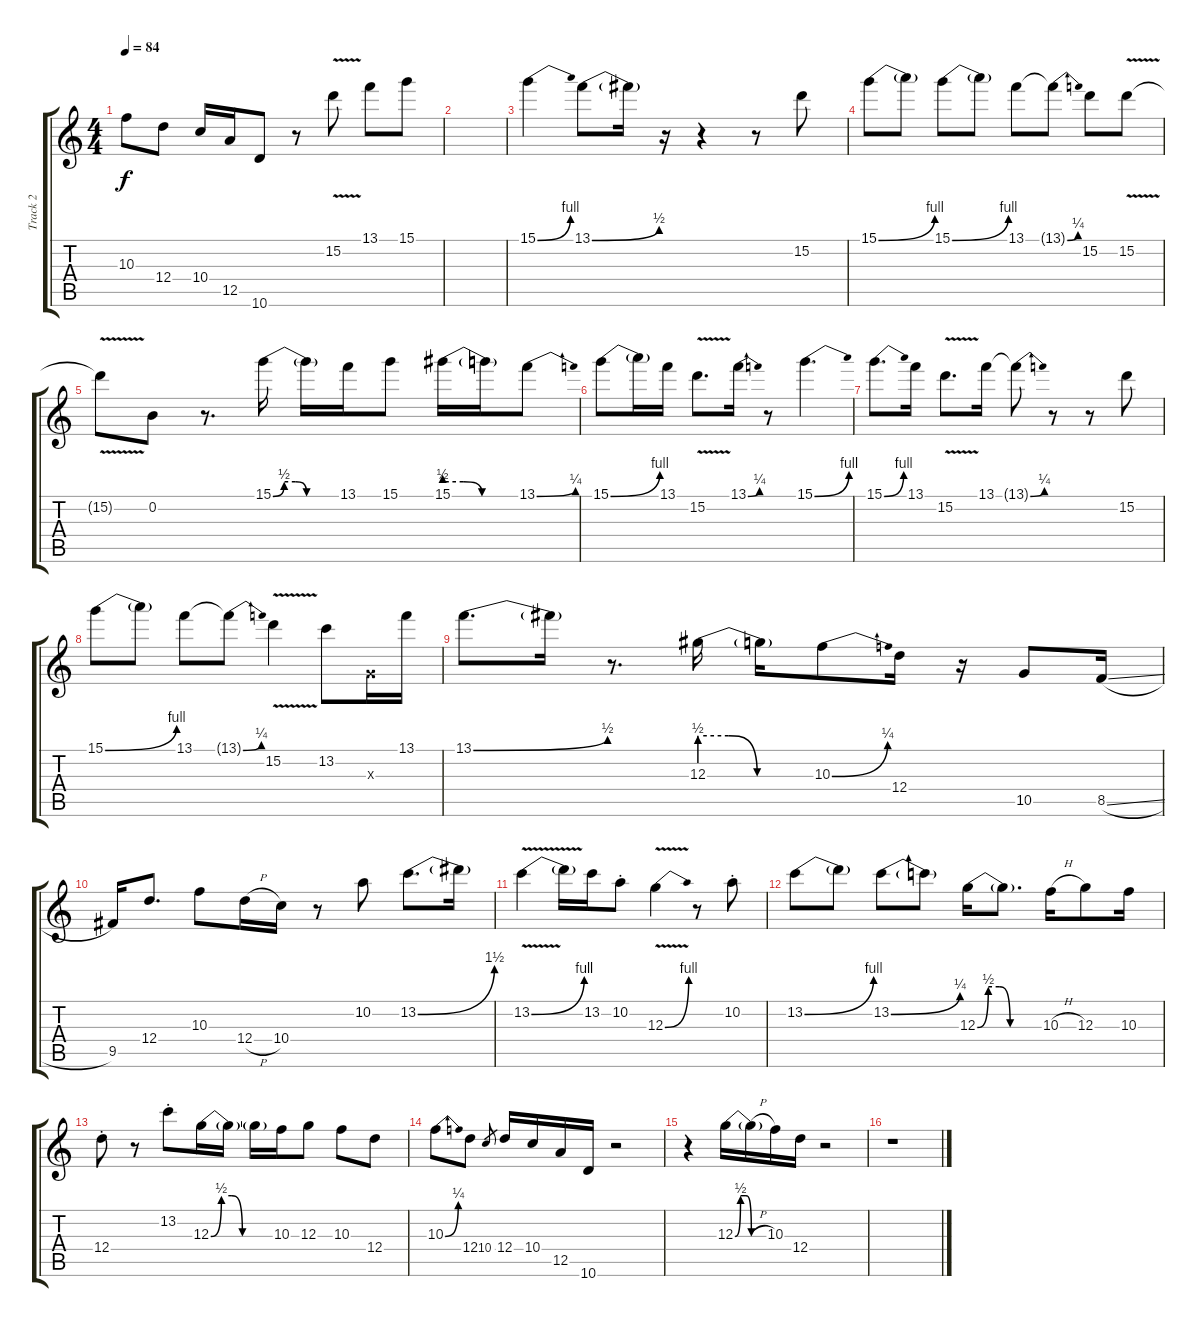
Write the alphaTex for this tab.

\track ("Track 2" "Track 2") {instrument acousticguitarsteel}
\staff {score tabs}
\tuning (E4 B3 G3 D3 A2 E2) {hide}
\ts (4 4)
\tempo 84
\clef g2
\ks c
10.3.8{dy f} 12.4.8 10.4.16 12.5.16 10.6.8 r.8 15.2{v}.8 13.1.8 15.1.8 |
|
15.1{be (bend 0 0 60 4)}.4 13.1{be (bend 0 0 60 2)}.8 13.1{t}.16 r.16 r.4 r.8 15.2.8 |
15.1{be (bend 0 0 60 4)}.8 15.1{t}.8 15.1{be (bend 0 0 60 4)}.8 15.1{t}.8 13.1.8 13.1{be (bend 0 0 60 1) t}.8 15.2.8 15.2{v}.8 |
15.2{t}.8 0.2.8 r.8{d} 15.1{be (custom 0 0 10 2 20 2 30 0 60 0)}.16 15.1{t}.16 13.1.16 15.1.8 15.1{be (custom 0 2 15 2 30 0 60 0)}.16 15.1{t}.16 13.1{be (bend 0 0 60 1)}.8 |
15.1{be (bend 0 0 60 4)}.8 15.1{t}.16 13.1.16 15.2{v}.8{d} 13.1{be (bend 0 0 60 1)}.16 r.8 15.1{be (bend 0 0 60 4)}.4{d} |
15.1{be (bend 0 0 60 4)}.8{d} 13.1.16 15.2{v}.8{d} 13.1.16 13.1{be (bend 0 0 60 1) t}.8 r.8 r.8 15.2.8 |
15.1{be (bend 0 0 60 4)}.8 15.1{t}.8 13.1.8 13.1{be (bend 0 0 60 1) t}.8 15.2{v}.4 13.2.8 0.3{x}.16 13.1.16 |
13.1{be (bend 0 0 60 2)}.8{d} 13.1{t}.16 r.8{d} 12.3{be (custom 0 2 15 2 30 0 60 0)}.16 12.3{t}.16 10.3{be (bend 0 0 60 1)}.8 12.4.16 r.16 10.5.8 8.5{sl}.16 |
9.5.16 12.4.8{d} 10.3.8 12.4{h}.16 10.4.16 r.8 10.2.8 13.2{be (bend 0 0 60 6)}.8{d} 13.2{t}.16 |
13.2{be (bend 0 0 60 4) v}.4 13.2{t}.16 13.2.16 10.2{st}.8 12.3{be (bend 0 0 60 4) v}.4 r.8 10.2{st}.8 |
13.2{be (bend 0 0 60 4)}.8 13.2{t}.8 13.2{be (bend 0 0 60 1)}.8 13.2{t}.8 12.3{be (custom 0 0 10 2 20 2 30 0 60 0)}.16 12.3{t}.8{d} 10.3{h}.16 12.3.8 10.3.16 |
12.4{st}.8 r.8 13.2{st}.8 12.3{be (custom 0 0 10 2 20 2 30 0 60 0)}.16 12.3{t}.16 12.3{t}.16 10.3.16 12.3.8 10.3.8 12.4.8 |
10.3{be (bend 0 0 60 1)}.8 12.4.8 10.4.8{gr} 12.4.16 10.4.16 12.5.16 10.6.16 r.2 |
r.4 12.3{be (custom 0 0 10 2 20 2 30 0 60 0)}.16 12.3{h t}.16 10.3.16 12.4.16 r.2 |
r.1
